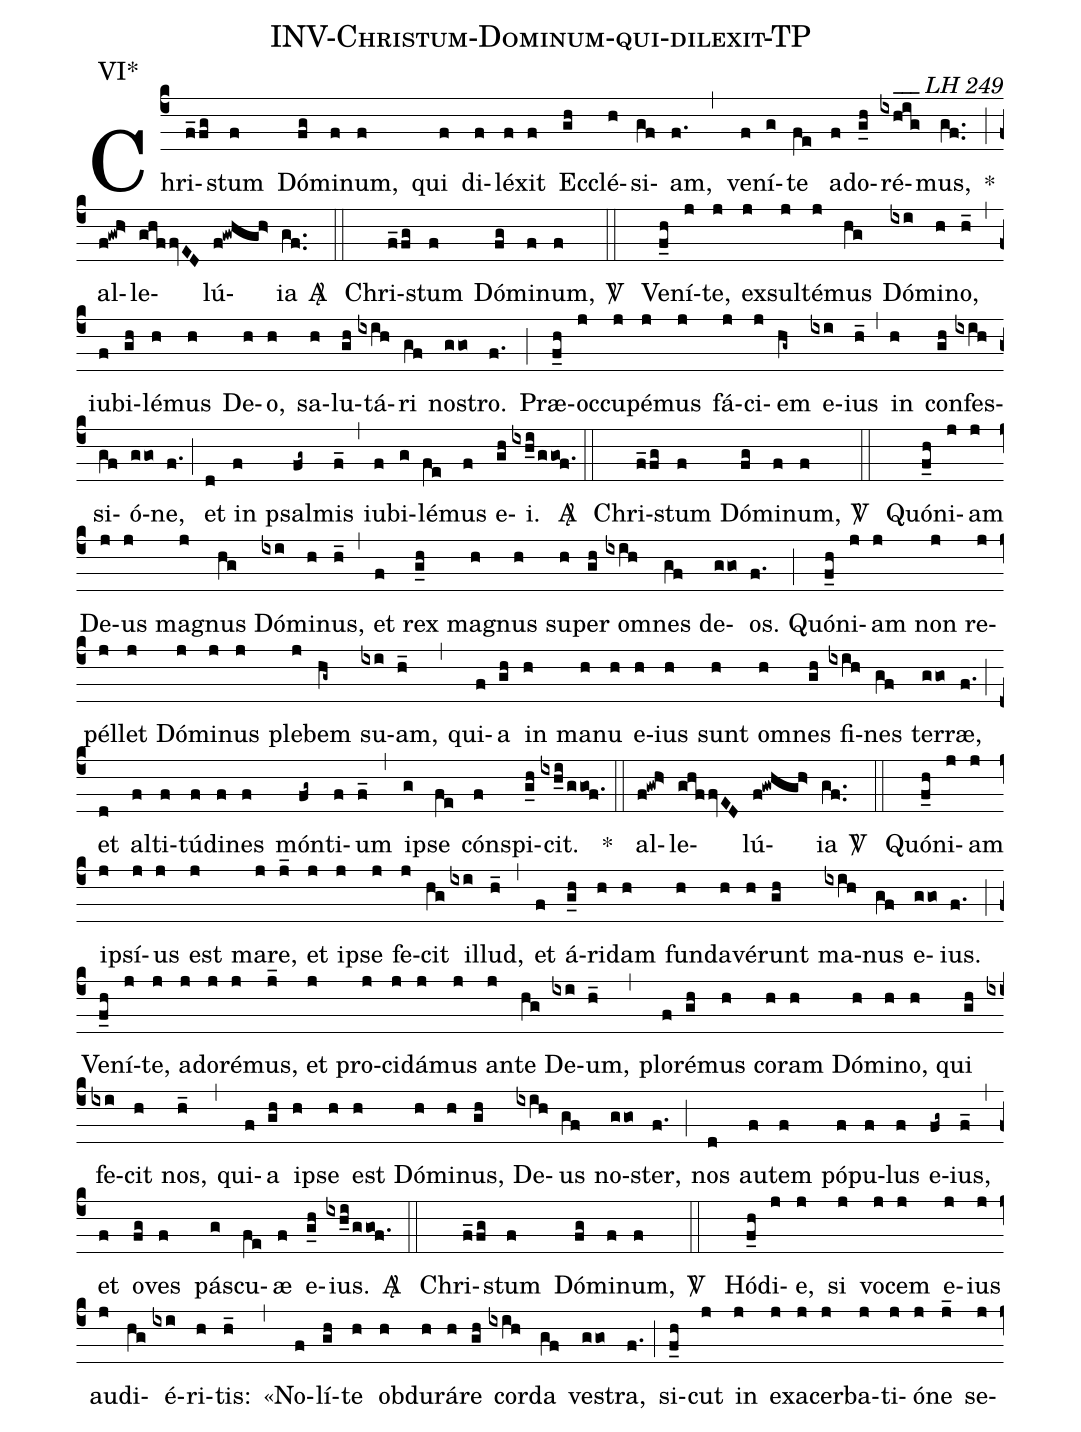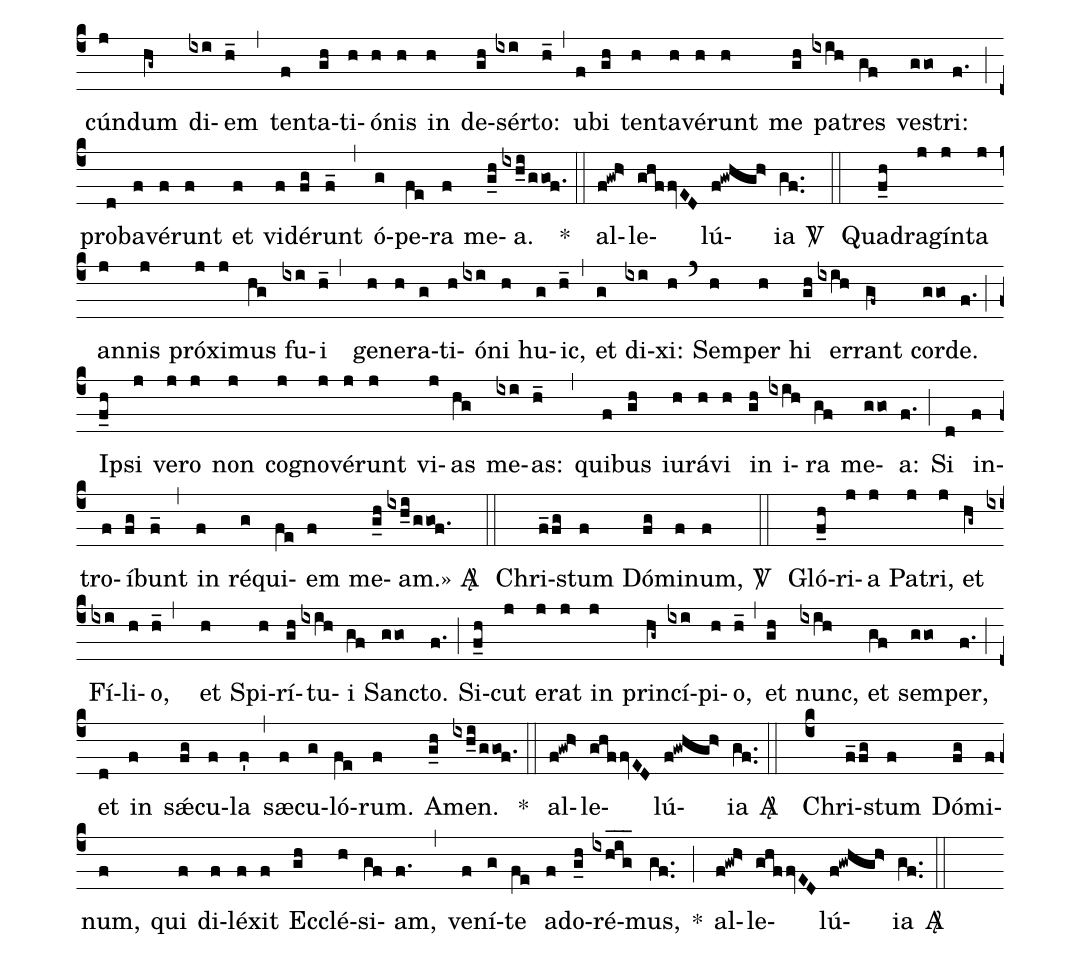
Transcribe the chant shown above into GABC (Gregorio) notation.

name: INV-Christum-Dominum-qui-dilexit-TP;
commentary: LH 249;
annotation: VI*;
%%
(c4) Chri(f_fg)stum(f) Dó(fg)mi(f)num,(f) qui(f) di(f)lé(f)xit(f) Ec(gh)clé(h)si(gf)am,(f.) (,) ve(f)ní(g)te(fe) a(f)do(g_h)ré(ixhig___)mus,(gf..) *(;) al(f!gwh>)le(ghffvED)lú(f!gwhgh>)ia(gf..)
 <sp>A/</sp> (::)
 Chri(f_fg)stum(f) Dó(fg)mi(f)num,(f) <sp>V/</sp> (::)

Ve(f_h)ní(j)te,(j) ex(j)sul(j)té(j)mus(hg) Dó(ixi)mi(h)no,(h_) (,)
iu(f)bi(gh)lé(h)mus(h) De(h)o,(h) sa(h)lu(gh)tá(ixih)ri(gf) no(ggo)stro.(f.) (;)
Præ(f_h)oc(j)cu(j)pé(j)mus(j) fá(j)ci(j)em(hg~) e(ixi)ius(h_) (,)
in(h) con(gh)fes(ixih)si(gf)ó(ggo)ne,(f.) (;)
et(d) in(f) psal(fg~)mis(f_) (,)
iu(f)bi(g)lé(fe)mus(f) e(gh)i.(ixh_i/ggof.) <sp>A/</sp> (::)

Chri(f_fg)stum(f) Dó(fg)mi(f)num,(f) <sp>V/</sp> (::)

Quó(f_h)ni(j)am(j) De(j)us(j) ma(j)gnus(hg) Dó(ixi)mi(h)nus,(h_) (,)
et(f) rex(g_h) ma(h)gnus(h) su(h)per(gh) om(ixih)nes(gf) de(ggo)os.(f.) (;)
Quó(f_h)ni(j)am(j) non(j) re(j)pél(j)let(j) Dó(j)mi(j)nus(j) ple(j)bem(hg~) su(ixi)am,(h_) (,)
qui(f)a(gh) in(h) ma(h)nu(h) e(h)ius(h) sunt(h) om(h)nes(gh) fi(ixih)nes(gf) ter(ggo)ræ,(f.) (;)
et(d) al(f)ti(f)tú(f)di(f)nes(f) món(fg~)ti(f)um(f_) (,)
i(g)pse(fe) cón(f)spi(g_h)cit.(ixh_i/ggof.) *(::)

al(f!gwh>)le(ghffvED)lú(f!gwhgh>)ia(gf..) <sp>V/</sp> (::)

Quó(f_h)ni(j)am(j) i(j)psí(j)us(j) est(j) ma(j)re,(j_) et(j) i(j)pse(j) fe(j)cit(hg) il(ixi)lud,(h_) (,)
et(f) á(g_h)ri(h)dam(h) fun(h)da(h)vé(h)runt(gh) ma(ixih)nus(gf) e(ggo)ius.(f.) (;)
Ve(f_h)ní(j)te,(j) a(j)do(j)ré(j)mus,(j_) et(j) pro(j)ci(j)dá(j)mus(j) an(j)te(hg) De(ixi)um,(h_) (,)
plo(f)ré(gh)mus(h) co(h)ram(h) Dó(h)mi(h)no,(h) qui(gh) fe(ixi)cit(h) nos,(h_) (,)
qui(f)a(gh) i(h)pse(h) est(h) Dó(h)mi(h)nus,(gh) De(ixih)us(gf) no(ggo)ster,(f.) (;)
nos(d) au(f)tem(f) pó(f)pu(f)lus(f) e(fg~)ius,(f_) (,)
et(f) o(fg)ves(f) pá(g)scu(fe)æ(f) e(g_h)ius.(ixh_i/ggof.) <sp>A/</sp> (::)

Chri(f_fg)stum(f) Dó(fg)mi(f)num,(f) <sp>V/</sp> (::)

Hó(f_h)di(j)e,(j) si(j) vo(j)cem(j) e(j)ius(j) au(j)di(hg)é(ixi)ri(h)tis:(h_) (,)
«No(f)lí(gh)te(h) ob(h)du(h)rá(h)re(gh) cor(ixih)da(gf) ve(ggo)stra,(f.) (;)
si(f_h)cut(j) in(j) e(j)xa(j)cer(j)ba(j)ti(j)ó(j)ne(j_) se(j)cún(j)dum(hg~) di(ixi)em(h_) (,)
ten(f)ta(gh)ti(h)ó(h)nis(h) in(h) de(gh)sér(ixi)to:(h_) (,)
u(f)bi(gh) ten(h)ta(h)vé(h)runt(h) me(gh) pa(ixih)tres(gf) ve(ggo)stri:(f.) (;)
pro(d)ba(f)vé(f)runt(f) et(f) vi(f)dé(fg)runt(f_) (,)
ó(g)pe(fe)ra(f) me(g_h)a.(ixh_i/ggof.) *(::)

al(f!gwh>)le(ghffvED)lú(f!gwhgh>)ia(gf..) <sp>V/</sp> (::)

Qua(f_h)dra(j)gín(j)ta(j) an(j)nis(j) pró(j)xi(j)mus(hg) fu(ixi)i(h_,) ge(h)ne(h)ra(g)ti(h)ó(ixi)ni(h) hu(g)ic,(h_) (,)
et(g) di(ixi)xi:(h) (`) Sem(h)per(h) hi(gh) er(ixih)rant(gf~) cor(ggo)de.(f.) (;)
I(f_h)psi(j) ve(j)ro(j) non(j) co(j)gno(j)vé(j)runt(j) vi(j)as(hg) me(ixi)as:(h_) (,)
qui(f)bus(gh) iu(h)rá(h)vi(h) in(gh) i(ixih)ra(gf) me(ggo)a:(f.) (;)
Si(d) in(f)tro(f)í(fg)bunt(f_) (,)
in(f) ré(g)qui(fe)em(f) me(g_h)am.»(ixh_i/ggof.) <sp>A/</sp> (::)

Chri(f_fg)stum(f) Dó(fg)mi(f)num,(f) <sp>V/</sp> (::)

Gló(f_h)ri(j)a(j) Pa(j)tri,(j) et(hg~) Fí(ixi)li(h)o,(h_,) et(h) Spi(h)rí(gh)tu(ixih)i(gf) San(ggo)cto.(f.) (;)
Si(f_h)cut(j) e(j)rat(j) in(j) prin(hg~)cí(ixi)pi(h)o,(h_) (,)
et(gh) nunc,(ixih) et(gf) sem(ggo)per,(f.) (;)
et(d) in(f)  sǽ(fg)cu(f)la(f') (,)
sæ(f)cu(g)ló(fe)rum.(f) A(g_h)men.(ixh_i/ggof.) *(::)

al(f!gwh>)le(ghffvED)lú(f!gwhgh>)ia(gf..) <sp>A/</sp> (::)

(c4) Chri(f_fg)stum(f) Dó(fg)mi(f)num,(f) qui(f) di(f)lé(f)xit(f) Ec(gh)clé(h)si(gf)am,(f.) (,) ve(f)ní(g)te(fe) a(f)do(g_h)ré(ixhig___)mus,(gf..) *(;) al(f!gwh>)le(ghffvED)lú(f!gwhgh>)ia(gf..)
 <sp>A/</sp> (::)
